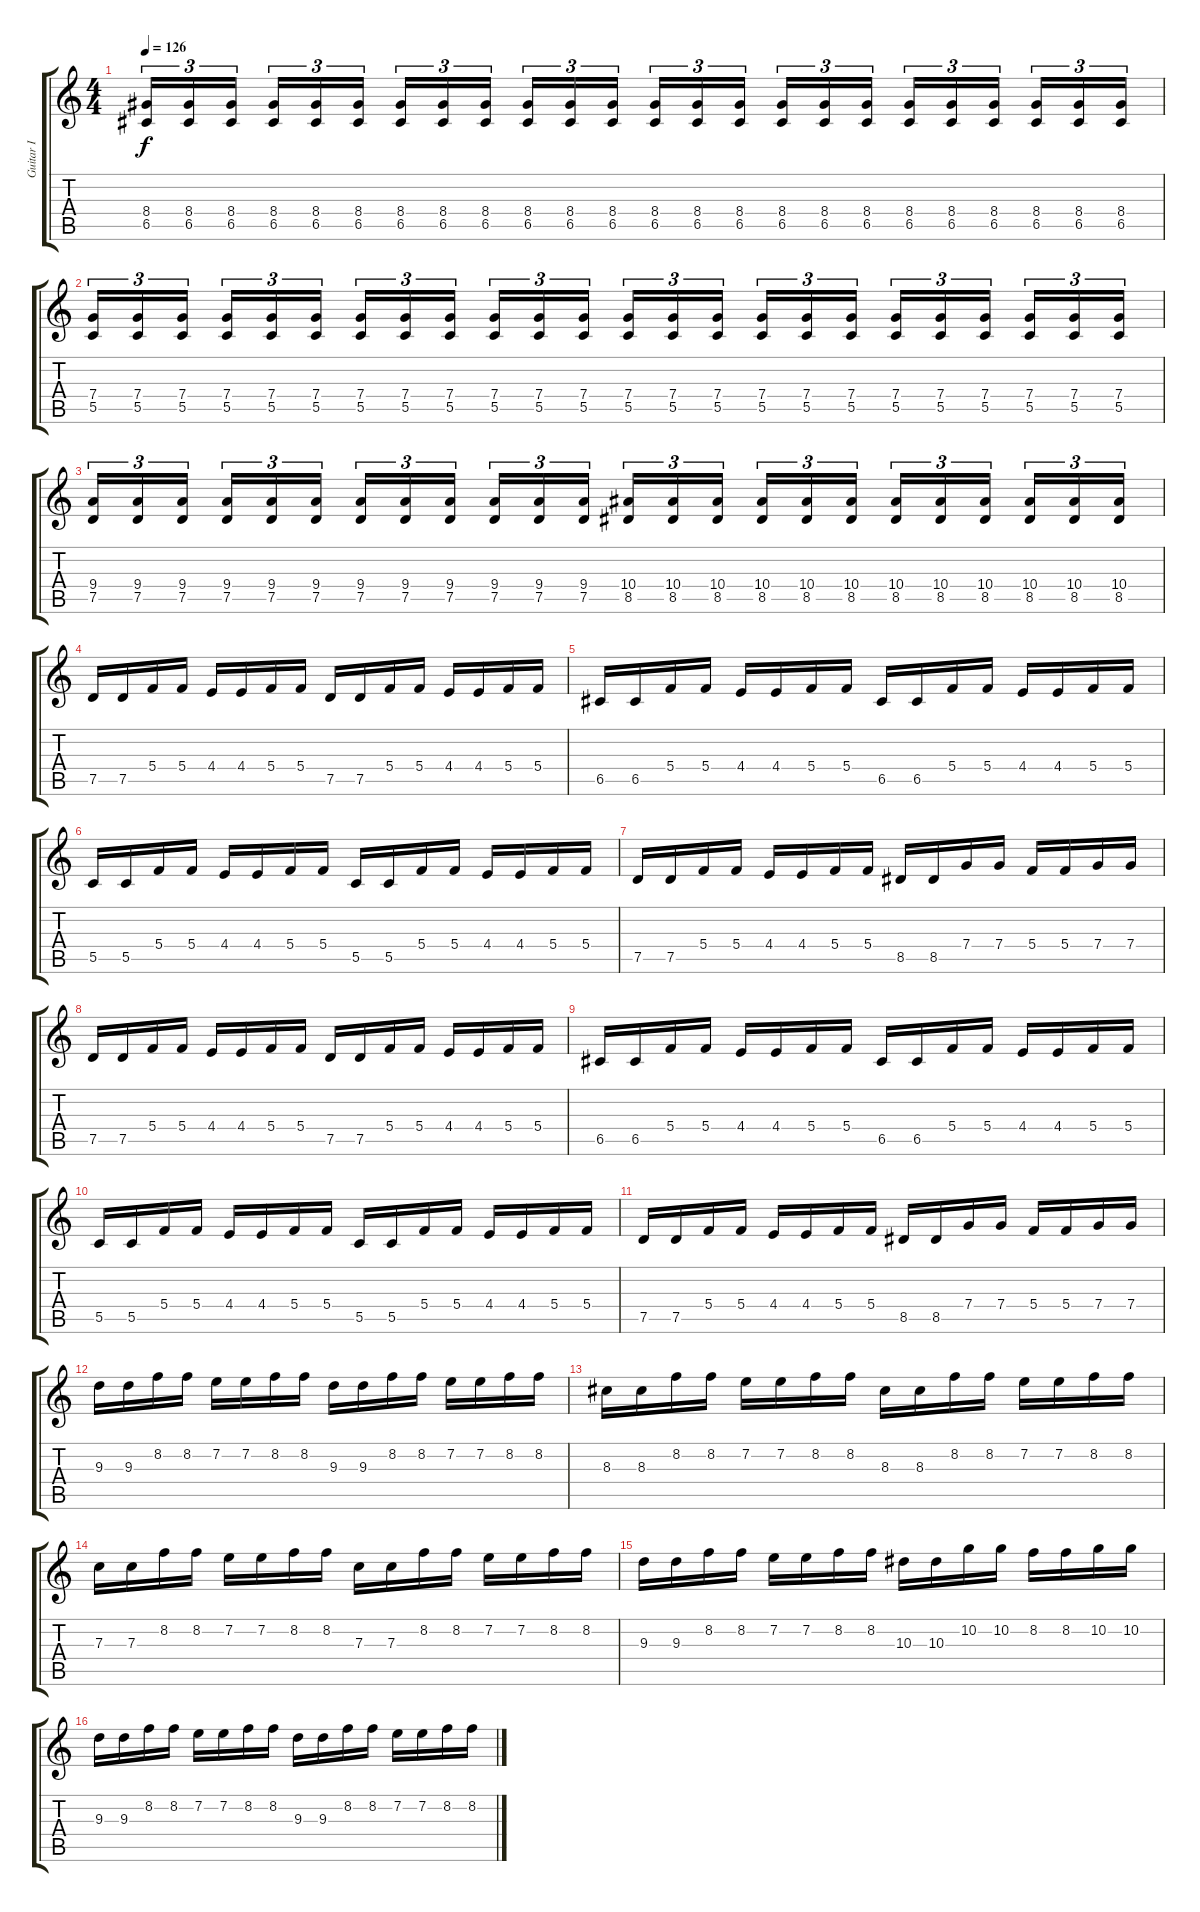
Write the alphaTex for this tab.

\track ("Guitar I" "Guitar I") {instrument distortionguitar}
\staff {score tabs}
\tuning (D4 A3 F3 C3 G2 D2) {hide}
\ts (4 4)
\tempo 126
\clef g2
\ks c
(8.4 6.5).16{tu (3 2) dy f} (8.4 6.5).16{tu (3 2)} (8.4 6.5).16{tu (3 2)} (8.4 6.5).16{tu (3 2)} (8.4 6.5).16{tu (3 2)} (8.4 6.5).16{tu (3 2)} (8.4 6.5).16{tu (3 2)} (8.4 6.5).16{tu (3 2)} (8.4 6.5).16{tu (3 2)} (8.4 6.5).16{tu (3 2)} (8.4 6.5).16{tu (3 2)} (8.4 6.5).16{tu (3 2)} (8.4 6.5).16{tu (3 2)} (8.4 6.5).16{tu (3 2)} (8.4 6.5).16{tu (3 2)} (8.4 6.5).16{tu (3 2)} (8.4 6.5).16{tu (3 2)} (8.4 6.5).16{tu (3 2)} (8.4 6.5).16{tu (3 2)} (8.4 6.5).16{tu (3 2)} (8.4 6.5).16{tu (3 2)} (8.4 6.5).16{tu (3 2)} (8.4 6.5).16{tu (3 2)} (8.4 6.5).16{tu (3 2)} |
(7.4 5.5).16{tu (3 2)} (7.4 5.5).16{tu (3 2)} (7.4 5.5).16{tu (3 2)} (7.4 5.5).16{tu (3 2)} (7.4 5.5).16{tu (3 2)} (7.4 5.5).16{tu (3 2)} (7.4 5.5).16{tu (3 2)} (7.4 5.5).16{tu (3 2)} (7.4 5.5).16{tu (3 2)} (7.4 5.5).16{tu (3 2)} (7.4 5.5).16{tu (3 2)} (7.4 5.5).16{tu (3 2)} (7.4 5.5).16{tu (3 2)} (7.4 5.5).16{tu (3 2)} (7.4 5.5).16{tu (3 2)} (7.4 5.5).16{tu (3 2)} (7.4 5.5).16{tu (3 2)} (7.4 5.5).16{tu (3 2)} (7.4 5.5).16{tu (3 2)} (7.4 5.5).16{tu (3 2)} (7.4 5.5).16{tu (3 2)} (7.4 5.5).16{tu (3 2)} (7.4 5.5).16{tu (3 2)} (7.4 5.5).16{tu (3 2)} |
(9.4 7.5).16{tu (3 2)} (9.4 7.5).16{tu (3 2)} (9.4 7.5).16{tu (3 2)} (9.4 7.5).16{tu (3 2)} (9.4 7.5).16{tu (3 2)} (9.4 7.5).16{tu (3 2)} (9.4 7.5).16{tu (3 2)} (9.4 7.5).16{tu (3 2)} (9.4 7.5).16{tu (3 2)} (9.4 7.5).16{tu (3 2)} (9.4 7.5).16{tu (3 2)} (9.4 7.5).16{tu (3 2)} (10.4 8.5).16{tu (3 2)} (10.4 8.5).16{tu (3 2)} (10.4 8.5).16{tu (3 2)} (10.4 8.5).16{tu (3 2)} (10.4 8.5).16{tu (3 2)} (10.4 8.5).16{tu (3 2)} (10.4 8.5).16{tu (3 2)} (10.4 8.5).16{tu (3 2)} (10.4 8.5).16{tu (3 2)} (10.4 8.5).16{tu (3 2)} (10.4 8.5).16{tu (3 2)} (10.4 8.5).16{tu (3 2)} |
7.5.16 7.5.16 5.4.16 5.4.16 4.4.16 4.4.16 5.4.16 5.4.16 7.5.16 7.5.16 5.4.16 5.4.16 4.4.16 4.4.16 5.4.16 5.4.16 |
6.5.16 6.5.16 5.4.16 5.4.16 4.4.16 4.4.16 5.4.16 5.4.16 6.5.16 6.5.16 5.4.16 5.4.16 4.4.16 4.4.16 5.4.16 5.4.16 |
5.5.16 5.5.16 5.4.16 5.4.16 4.4.16 4.4.16 5.4.16 5.4.16 5.5.16 5.5.16 5.4.16 5.4.16 4.4.16 4.4.16 5.4.16 5.4.16 |
7.5.16 7.5.16 5.4.16 5.4.16 4.4.16 4.4.16 5.4.16 5.4.16 8.5.16 8.5.16 7.4.16 7.4.16 5.4.16 5.4.16 7.4.16 7.4.16 |
7.5.16 7.5.16 5.4.16 5.4.16 4.4.16 4.4.16 5.4.16 5.4.16 7.5.16 7.5.16 5.4.16 5.4.16 4.4.16 4.4.16 5.4.16 5.4.16 |
6.5.16 6.5.16 5.4.16 5.4.16 4.4.16 4.4.16 5.4.16 5.4.16 6.5.16 6.5.16 5.4.16 5.4.16 4.4.16 4.4.16 5.4.16 5.4.16 |
5.5.16 5.5.16 5.4.16 5.4.16 4.4.16 4.4.16 5.4.16 5.4.16 5.5.16 5.5.16 5.4.16 5.4.16 4.4.16 4.4.16 5.4.16 5.4.16 |
7.5.16 7.5.16 5.4.16 5.4.16 4.4.16 4.4.16 5.4.16 5.4.16 8.5.16 8.5.16 7.4.16 7.4.16 5.4.16 5.4.16 7.4.16 7.4.16 |
9.3.16 9.3.16 8.2.16 8.2.16 7.2.16 7.2.16 8.2.16 8.2.16 9.3.16 9.3.16 8.2.16 8.2.16 7.2.16 7.2.16 8.2.16 8.2.16 |
8.3.16 8.3.16 8.2.16 8.2.16 7.2.16 7.2.16 8.2.16 8.2.16 8.3.16 8.3.16 8.2.16 8.2.16 7.2.16 7.2.16 8.2.16 8.2.16 |
7.3.16 7.3.16 8.2.16 8.2.16 7.2.16 7.2.16 8.2.16 8.2.16 7.3.16 7.3.16 8.2.16 8.2.16 7.2.16 7.2.16 8.2.16 8.2.16 |
9.3.16 9.3.16 8.2.16 8.2.16 7.2.16 7.2.16 8.2.16 8.2.16 10.3.16 10.3.16 10.2.16 10.2.16 8.2.16 8.2.16 10.2.16 10.2.16 |
9.3.16 9.3.16 8.2.16 8.2.16 7.2.16 7.2.16 8.2.16 8.2.16 9.3.16 9.3.16 8.2.16 8.2.16 7.2.16 7.2.16 8.2.16 8.2.16
